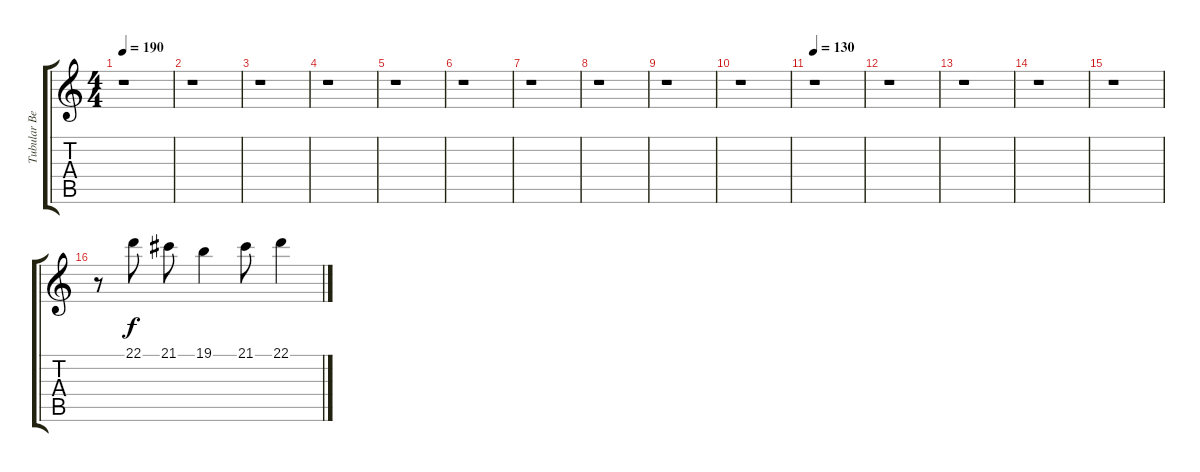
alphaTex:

\track ("Tubular Bells" "Tubular Be") {instrument tubularbells}
\staff {score tabs}
\tuning (E4 B3 G3 D3 A2 E2) {hide}
\ts (4 4)
\tempo 190
\clef g2
\ks c
r.1{dy f} |
r.1 |
r.1 |
r.1 |
r.1 |
r.1 |
r.1 |
r.1 |
r.1 |
r.1 |
\tempo 130
r.1 |
r.1 |
r.1 |
r.1 |
r.1 |
r.8{volume 8} 22.1.8 21.1.8 19.1.4 21.1.8 22.1.4
